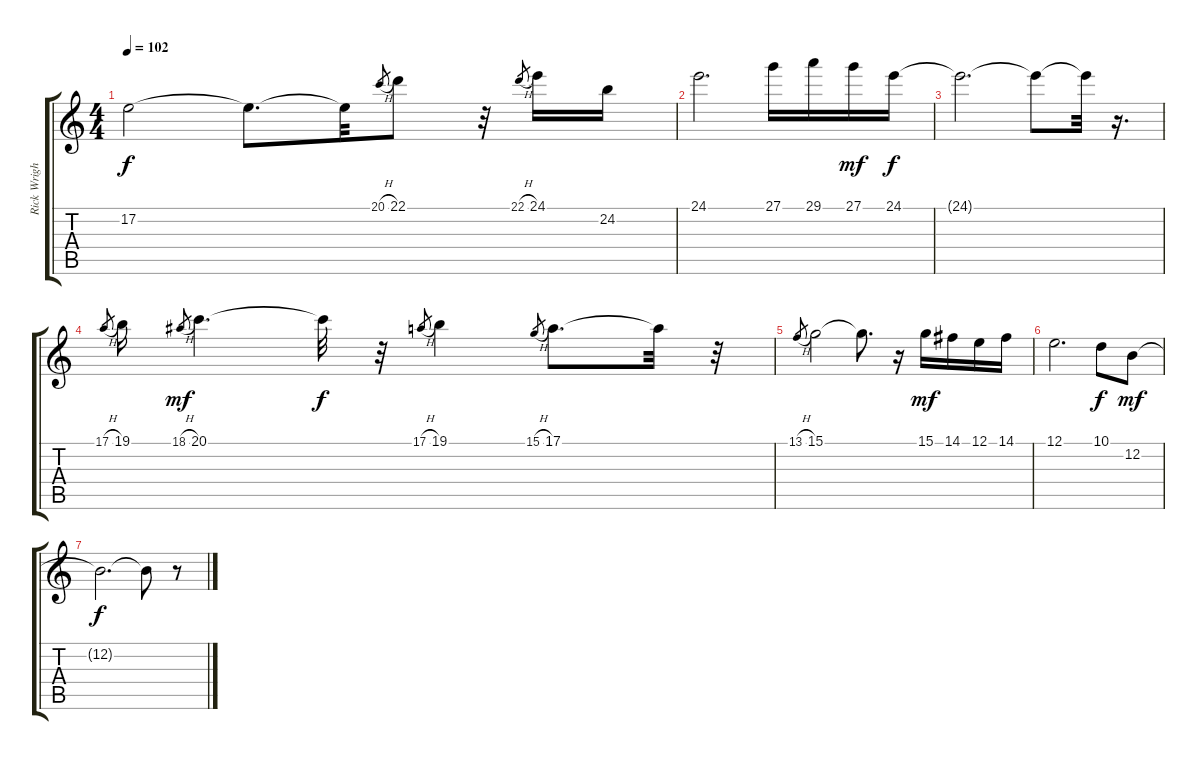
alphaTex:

\track ("Rick Wright Solo" "Rick Wrigh") {instrument lead2sawtooth}
\staff {score tabs}
\tuning (E4 B3 G3 D3 A2 E2) {hide}
\ts (4 4)
\tempo 102
\clef g2
\ks c
17.2.2{dy f} 17.2{t}.8{d} 17.2{t}.32 20.1{h}.8{gr} 22.1.8 r.32 22.1{h}.8{gr} 24.1.16 24.2.16 |
24.1.2{d} 27.1.16 29.1.16 27.1.16{dy mf} 24.1.16{dy f} |
24.1{t}.2{d} 24.1{t}.8 24.1{t}.32 r.16{d} |
17.1{h}.8{gr} 19.1.16 18.1{h}.8{gr dy mf} 20.1.4{d} 20.1{t}.32{dy f} r.32 17.1{h}.8{gr} 19.1.4 15.1{h}.8{gr} 17.1.8{d} 17.1{t}.32 r.32 |
13.1{h}.8{gr} 15.1.2 15.1{t}.8{d} r.16 15.1.16{dy mf} 14.1.16 12.1.16 14.1.16 |
12.1.2{d} 10.1.8{dy f} 12.2.8{dy mf} |
12.2{t}.2{d dy f} 12.2{t}.8 r.8
